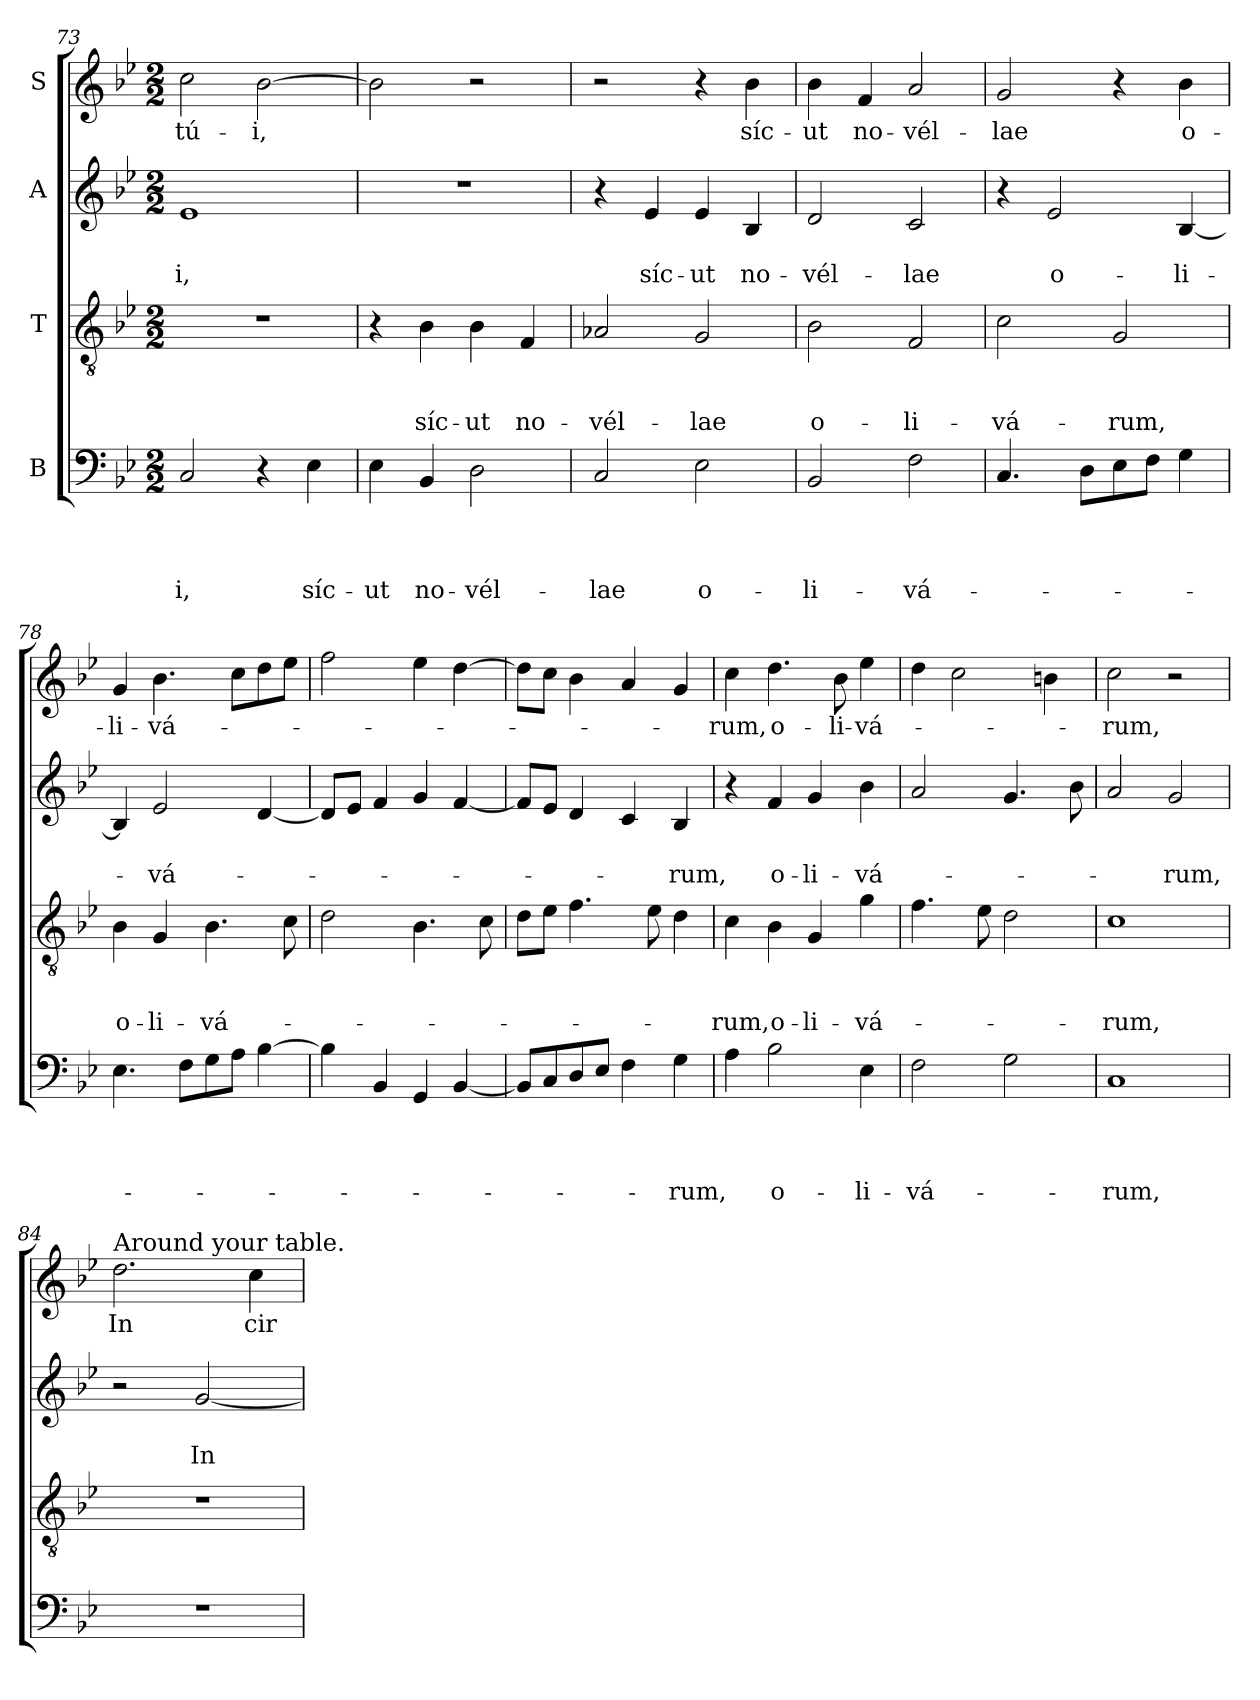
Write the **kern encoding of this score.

**kern	**text	**text	**text	**text	**kern	**text	**text	**text	**kern	**text	**text	**kern	**text
*part4	*part4	*part4	*part4	*part4	*part3	*part3	*part3	*part3	*part2	*part2	*part2	*part1	*part1
*staff4	*staff4	*staff4	*staff4	*staff4	*staff3	*staff3	*staff3	*staff3	*staff2	*staff2	*staff2	*staff1	*staff1
*I"B	*	*	*	*	*I"T	*	*	*	*I"A	*	*	*I"S	*
*clefF4	*	*	*	*	*clefGv2	*	*	*	*clefG2	*	*	*clefG2	*
*k[b-e-]	*	*	*	*	*k[b-e-]	*	*	*	*k[b-e-]	*	*	*k[b-e-]	*
*B-:	*	*	*	*	*B-:	*	*	*	*B-:	*	*	*B-:	*
*M2/2	*	*	*	*	*M2/2	*	*	*	*M2/2	*	*	*M2/2	*
=73	=73	=73	=73	=73	=73	=73	=73	=73	=73	=73	=73	=73	=73
!	!	!	!	!LO:LY:b	!	!	!	!	!	!	!LO:LY:b	!	!LO:LY:b
2C/	.	.	.	-i,	1r	.	.	.	1e-	.	-i,	2cc\	tú-
!	!	!	!	!	!	!	!	!	!	!	!	!	!LO:LY:b
4r	.	.	.	.	.	.	.	.	.	.	.	[2b-\	-i,
!	!	!	!	!LO:LY:b	!	!	!	!	!	!	!	!	!
4E-\	.	.	.	síc-	.	.	.	.	.	.	.	.	.
=74	=74	=74	=74	=74	=74	=74	=74	=74	=74	=74	=74	=74	=74
!	!	!	!	!LO:LY:b	!	!	!	!	!	!	!	!	!
4E-\	.	.	.	-ut	4r	.	.	.	1r	.	.	2b-\]	.
!	!	!	!	!LO:LY:b	!	!	!	!LO:LY:b	!	!	!	!	!
4BB-/	.	.	.	no-	4B-\	.	.	síc-	.	.	.	.	.
!	!	!	!	!LO:LY:b	!	!	!	!LO:LY:b	!	!	!	!	!
2D\	.	.	.	-vél-	4B-\	.	.	-ut	.	.	.	2r	.
!	!	!	!	!	!	!	!	!LO:LY:b	!	!	!	!	!
.	.	.	.	.	4F/	.	.	no-	.	.	.	.	.
=75	=75	=75	=75	=75	=75	=75	=75	=75	=75	=75	=75	=75	=75
!	!	!	!	!LO:LY:b	!	!	!	!LO:LY:b	!	!	!	!	!
2C/	.	.	.	-lae	2A-i/	.	.	-vél-	4r	.	.	2r	.
!	!	!	!	!	!	!	!	!	!	!	!LO:LY:b	!	!
.	.	.	.	.	.	.	.	.	4e-/	.	síc-	.	.
!	!	!	!	!LO:LY:b	!	!	!	!LO:LY:b	!	!	!LO:LY:b	!	!
2E-\	.	.	.	o-	2G/	.	.	-lae	4e-/	.	-ut	4r	.
!	!	!	!	!	!	!	!	!	!	!	!LO:LY:b	!	!LO:LY:b
.	.	.	.	.	.	.	.	.	4B-/	.	no-	4b-\	síc-
!!LO:LB:g=z
=76	=76	=76	=76	=76	=76	=76	=76	=76	=76	=76	=76	=76	=76
!	!	!	!	!LO:LY:b	!	!	!	!LO:LY:b	!	!	!LO:LY:b	!	!LO:LY:b
2BB-/	.	.	.	-li-	2B-\	.	.	o-	2d/	.	-vél-	4b-\	-ut
!	!	!	!	!	!	!	!	!	!	!	!	!	!LO:LY:b
.	.	.	.	.	.	.	.	.	.	.	.	4f/	no-
!	!	!	!	!LO:LY:b	!	!	!	!LO:LY:b	!	!	!LO:LY:b	!	!LO:LY:b
2F\	.	.	.	-vá-	2F/	.	.	-li-	2c/	.	-lae	2a/	-vél-
=77	=77	=77	=77	=77	=77	=77	=77	=77	=77	=77	=77	=77	=77
!	!	!	!	!	!	!	!	!LO:LY:b	!	!	!	!	!LO:LY:b
4.C/	.	.	.	.	2c\	.	.	-vá-	4r	.	.	2g/	-lae
!	!	!	!	!	!	!	!	!	!	!	!LO:LY:b	!	!
.	.	.	.	.	.	.	.	.	2e-/	.	o-	.	.
8D\L	.	.	.	.	.	.	.	.	.	.	.	.	.
!	!	!	!	!	!	!	!	!LO:LY:b	!	!	!	!	!
8E-\	.	.	.	.	2G/	.	.	-rum,	.	.	.	4r	.
8F\J	.	.	.	.	.	.	.	.	.	.	.	.	.
!	!	!	!	!	!	!	!	!	!	!	!LO:LY:b	!	!LO:LY:b
4G\	.	.	.	.	.	.	.	.	[4B-/	.	-li-	4b-\	o-
=78	=78	=78	=78	=78	=78	=78	=78	=78	=78	=78	=78	=78	=78
!	!	!	!	!	!	!	!	!LO:LY:b	!	!	!	!	!LO:LY:b
4.E-\	.	.	.	.	4B-\	.	.	o-	4B-/]	.	.	4g/	-li-
!	!	!	!	!	!	!	!	!LO:LY:b	!	!	!LO:LY:b	!	!LO:LY:b
.	.	.	.	.	4G/	.	.	-li-	2e-/	.	-vá-	4.b-\	-vá-
8F\L	.	.	.	.	.	.	.	.	.	.	.	.	.
!	!	!	!	!	!	!	!	!LO:LY:b	!	!	!	!	!
8G\	.	.	.	.	4.B-\	.	.	-vá-	.	.	.	.	.
8A\J	.	.	.	.	.	.	.	.	.	.	.	8cc\L	.
[4B-\	.	.	.	.	.	.	.	.	[4d/	.	.	8dd\	.
.	.	.	.	.	8c\	.	.	.	.	.	.	8ee-\J	.
=79	=79	=79	=79	=79	=79	=79	=79	=79	=79	=79	=79	=79	=79
4B-\]	.	.	.	.	2d\	.	.	.	8d/L]	.	.	2ff\	.
.	.	.	.	.	.	.	.	.	8e-/J	.	.	.	.
4BB-/	.	.	.	.	.	.	.	.	4f/	.	.	.	.
4GG/	.	.	.	.	4.B-\	.	.	.	4g/	.	.	4ee-\	.
[4BB-/	.	.	.	.	.	.	.	.	[4f/	.	.	[4dd\	.
.	.	.	.	.	8c\	.	.	.	.	.	.	.	.
=80	=80	=80	=80	=80	=80	=80	=80	=80	=80	=80	=80	=80	=80
8BB-/L]	.	.	.	.	8d\L	.	.	.	8f/L]	.	.	8dd\L]	.
8C/	.	.	.	.	8e-\J	.	.	.	8e-/J	.	.	8cc\J	.
8D/	.	.	.	.	4.f\	.	.	.	4d/	.	.	4b-\	.
8E-/J	.	.	.	.	.	.	.	.	.	.	.	.	.
4F\	.	.	.	.	.	.	.	.	4c/	.	.	4a/	.
.	.	.	.	.	8e-\	.	.	.	.	.	.	.	.
!	!	!	!	!LO:LY:b	!	!	!	!	!	!	!LO:LY:b	!	!
4G\	.	.	.	-rum,	4d\	.	.	.	4B-/	.	-rum,	4g/	.
!!LO:PB:g=z
=81	=81	=81	=81	=81	=81	=81	=81	=81	=81	=81	=81	=81	=81
!	!	!	!	!	!	!	!	!LO:LY:b	!	!	!	!	!LO:LY:b
4A\	.	.	.	.	4c\	.	.	-rum,	4r	.	.	4cc\	-rum,
!	!	!	!	!LO:LY:b	!	!	!	!LO:LY:b	!	!	!LO:LY:b	!	!LO:LY:b
2B-\	.	.	.	o-	4B-\	.	.	o-	4f/	.	o-	4.dd\	o-
!	!	!	!	!	!	!	!	!LO:LY:b	!	!	!LO:LY:b	!	!
.	.	.	.	.	4G/	.	.	-li-	4g/	.	-li-	.	.
!	!	!	!	!	!	!	!	!	!	!	!	!	!LO:LY:b
.	.	.	.	.	.	.	.	.	.	.	.	8b-\	-li-
!	!	!	!	!LO:LY:b	!	!	!	!LO:LY:b	!	!	!LO:LY:b	!	!LO:LY:b
4E-\	.	.	.	-li-	4g\	.	.	-vá-	4b-\	.	-vá-	4ee-\	-vá-
=82	=82	=82	=82	=82	=82	=82	=82	=82	=82	=82	=82	=82	=82
!	!	!	!	!LO:LY:b	!	!	!	!	!	!	!	!	!
2F\	.	.	.	-vá-	4.f\	.	.	.	2a/	.	.	4dd\	.
.	.	.	.	.	.	.	.	.	.	.	.	2cc\	.
.	.	.	.	.	8e-\	.	.	.	.	.	.	.	.
2G\	.	.	.	.	2d\	.	.	.	4.g/	.	.	.	.
.	.	.	.	.	.	.	.	.	.	.	.	4bni\	.
.	.	.	.	.	.	.	.	.	8b-i\	.	.	.	.
=83	=83	=83	=83	=83	=83	=83	=83	=83	=83	=83	=83	=83	=83
!	!	!	!	!LO:LY:b	!	!	!	!LO:LY:b	!	!	!	!	!LO:LY:b
1C	.	.	.	-rum,	1c	.	.	-rum,	2a/	.	.	2cc\	-rum,
!	!	!	!	!	!	!	!	!	!	!	!LO:LY:b	!	!
.	.	.	.	.	.	.	.	.	2g/	.	-rum,	2r	.
=84	=84	=84	=84	=84	=84	=84	=84	=84	=84	=84	=84	=84	=84
!	!	!	!	!	!	!	!	!	!	!	!	!LO:TX:a:t=Around your table.	!
!	!	!	!	!	!	!	!	!	!	!	!	!	!LO:LY:b
1r	.	.	.	.	1r	.	.	.	2r	.	.	2.dd\	In
!	!	!	!	!	!	!	!	!	!	!	!LO:LY:b	!	!
.	.	.	.	.	.	.	.	.	[2g/	.	In	.	.
!	!	!	!	!	!	!	!	!	!	!	!	!	!LO:LY:b
.	.	.	.	.	.	.	.	.	.	.	.	4cc\	cir-
=	=	=	=	=	=	=	=	=	=	=	=	=	=
*-	*-	*-	*-	*-	*-	*-	*-	*-	*-	*-	*-	*-	*-
